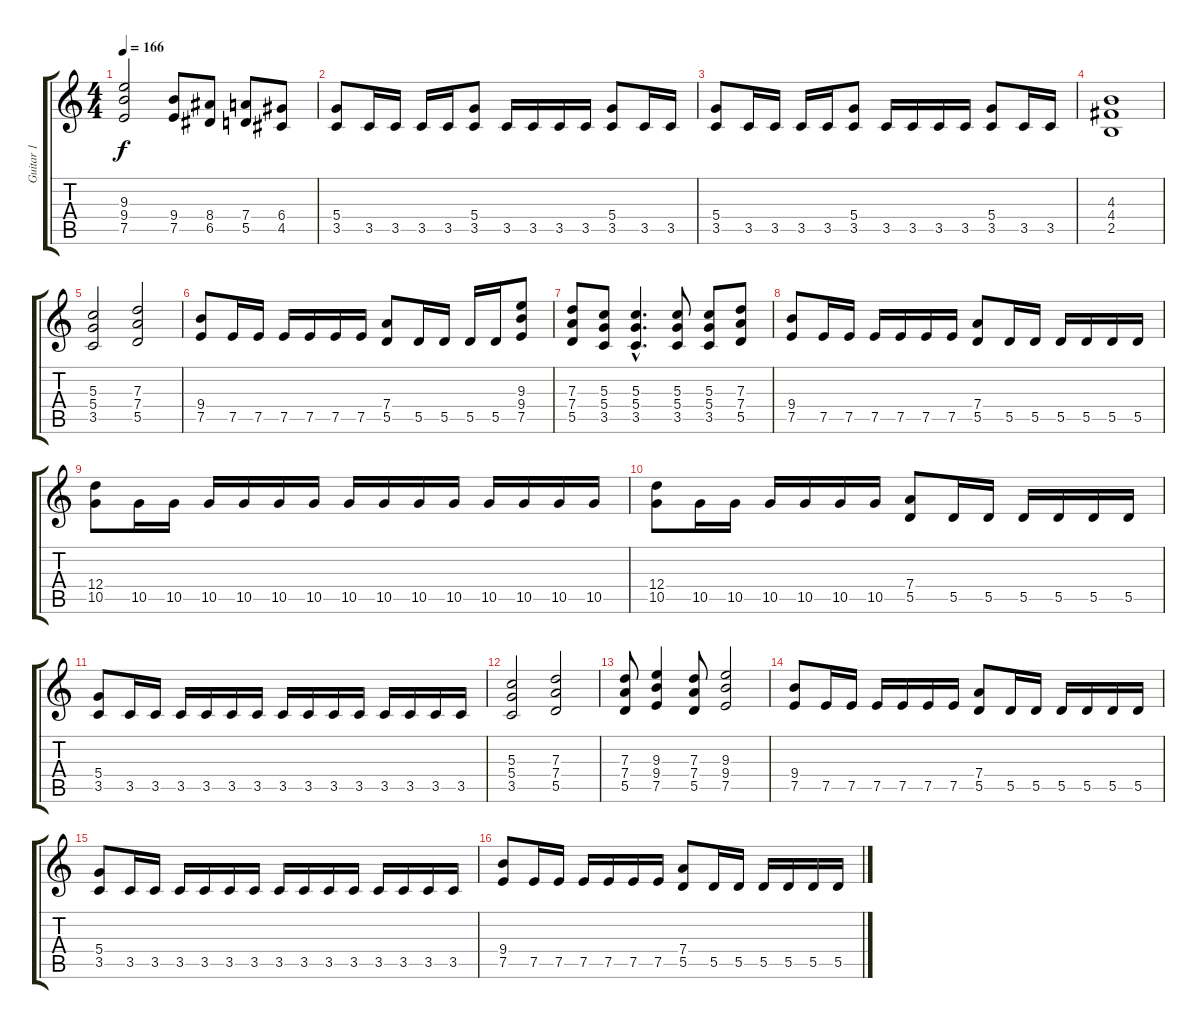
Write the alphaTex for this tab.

\track ("Guitar 1" "Guitar 1") {instrument overdrivenguitar}
\staff {score tabs}
\tuning (E4 B3 G3 D3 A2 E2) {hide}
\ts (4 4)
\tempo 166
\clef g2
\ks c
(9.3 9.4 7.5).2{dy f} (9.4 7.5).8 (8.4 6.5).8 (7.4 5.5).8 (6.4 4.5).8 |
(5.4 3.5).8 3.5.16 3.5.16 3.5.16 3.5.16 (5.4 3.5).8 3.5.16 3.5.16 3.5.16 3.5.16 (5.4 3.5).8 3.5.16 3.5.16 |
(5.4 3.5).8 3.5.16 3.5.16 3.5.16 3.5.16 (5.4 3.5).8 3.5.16 3.5.16 3.5.16 3.5.16 (5.4 3.5).8 3.5.16 3.5.16 |
(4.3 4.4 2.5).1 |
\section ("" "")
(5.3 5.4 3.5).2 (7.3 7.4 5.5).2 |
(9.4 7.5).8 7.5.16 7.5.16 7.5.16 7.5.16 7.5.16 7.5.16 (7.4 5.5).8 5.5.16 5.5.16 5.5.16 5.5.16 (9.3 9.4 7.5).8 |
(7.3 7.4 5.5).8 (5.3 5.4 3.5).8 (5.3{hac} 5.4{hac} 3.5{hac}).4{d} (5.3 5.4 3.5).8 (5.3 5.4 3.5).8 (7.3 7.4 5.5).8 |
(9.4 7.5).8 7.5.16 7.5.16 7.5.16 7.5.16 7.5.16 7.5.16 (7.4 5.5).8 5.5.16 5.5.16 5.5.16 5.5.16 5.5.16 5.5.16 |
(12.4 10.5).8 10.5.16 10.5.16 10.5.16 10.5.16 10.5.16 10.5.16 10.5.16 10.5.16 10.5.16 10.5.16 10.5.16 10.5.16 10.5.16 10.5.16 |
(12.4 10.5).8 10.5.16 10.5.16 10.5.16 10.5.16 10.5.16 10.5.16 (7.4 5.5).8 5.5.16 5.5.16 5.5.16 5.5.16 5.5.16 5.5.16 |
(5.4 3.5).8 3.5.16 3.5.16 3.5.16 3.5.16 3.5.16 3.5.16 3.5.16 3.5.16 3.5.16 3.5.16 3.5.16 3.5.16 3.5.16 3.5.16 |
(5.3 5.4 3.5).2 (7.3 7.4 5.5).2 |
(7.3 7.4 5.5).8 (9.3 9.4 7.5).4 (7.3 7.4 5.5).8 (9.3 9.4 7.5).2 |
\section ("" "")
(9.4 7.5).8 7.5.16 7.5.16 7.5.16 7.5.16 7.5.16 7.5.16 (7.4 5.5).8 5.5.16 5.5.16 5.5.16 5.5.16 5.5.16 5.5.16 |
(5.4 3.5).8 3.5.16 3.5.16 3.5.16 3.5.16 3.5.16 3.5.16 3.5.16 3.5.16 3.5.16 3.5.16 3.5.16 3.5.16 3.5.16 3.5.16 |
(9.4 7.5).8 7.5.16 7.5.16 7.5.16 7.5.16 7.5.16 7.5.16 (7.4 5.5).8 5.5.16 5.5.16 5.5.16 5.5.16 5.5.16 5.5.16
